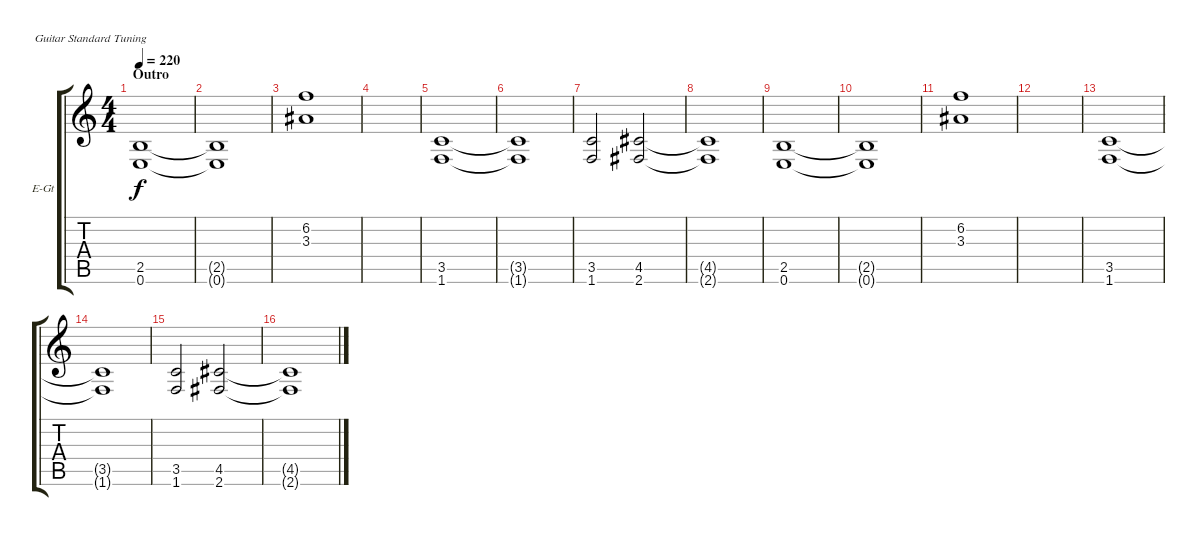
\defaultSystemsLayout 4
\bracketExtendMode groupsimilarinstruments
\firstSystemTrackNameOrientation horizontal
\otherSystemsTrackNameOrientation horizontal
\track ("Electric Guitar" "E-Gt") {instrument distortionguitar}
\staff {score tabs}
\tuning (E4 B3 G3 D3 A2 E2)
\ts (4 4)
\section ("" "Outro")
\tempo 220
\clef g2
\ks c
(0.6 2.5).1{dy f} |
(0.6{t} 2.5{t}).1 |
(3.3 6.2).1 |
|
(1.6 3.5).1 |
(1.6{t} 3.5{t}).1 |
(1.6 3.5).2 (2.6 4.5).2 |
(2.6{t} 4.5{t}).1 |
(0.6 2.5).1 |
(0.6{t} 2.5{t}).1 |
(3.3 6.2).1 |
|
(1.6 3.5).1 |
(1.6{t} 3.5{t}).1 |
(1.6 3.5).2 (2.6 4.5).2 |
(2.6{t} 4.5{t}).1
